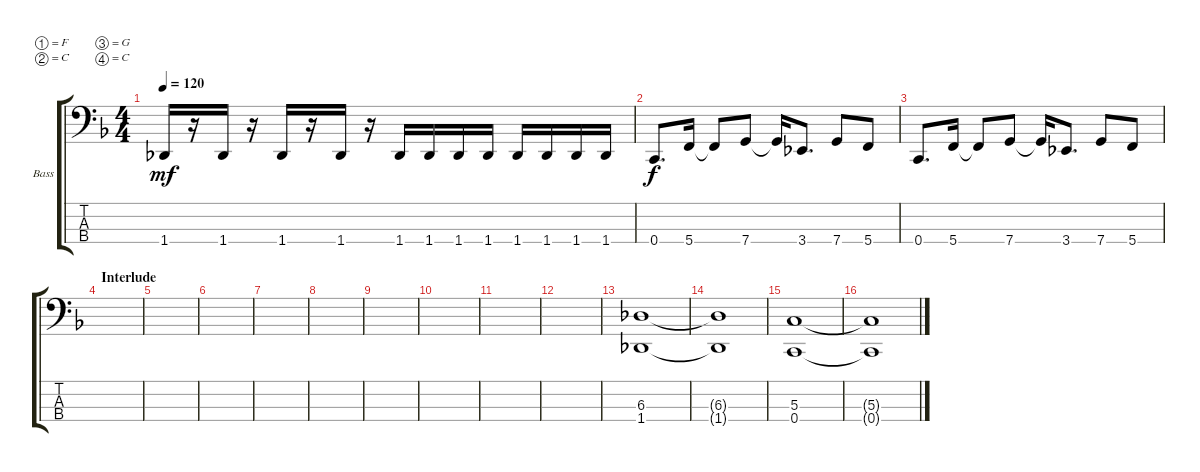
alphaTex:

\defaultSystemsLayout 4
\bracketExtendMode groupsimilarinstruments
\firstSystemTrackNameOrientation horizontal
\otherSystemsTrackNameOrientation horizontal
\track ("Electric Bass" "Bass") {instrument electricbassfinger}
\staff {score tabs}
\tuning (F2 C2 G1 C1)
\ts (4 4)
\tempo 120
\clef f4
\scale
0.333333
\ks f
1.4.16{dy mf} r.16 1.4.16 r.16 1.4.16 r.16 1.4.16 r.16 1.4.16 1.4.16 1.4.16 1.4.16 1.4.16 1.4.16 1.4.16 1.4.16 |
\scale
0.333333 0.4.8{d dy f} 5.4.16 5.4{t}.8 7.4.8 7.4{t}.16 3.4.8{d} 7.4.8 5.4.8 |
\scale
0.333333 0.4.8{d} 5.4.16 5.4{t}.8 7.4.8 7.4{t}.16 3.4.8{d} 7.4.8 5.4.8 |
\section ("" "Interlude")
\scale
0.333333 |
\scale
0.333333 |
\scale
0.333333 |
\scale
0.333333 |
\scale
0.333333 |
\scale
0.333333 |
\scale
0.333333 |
\scale
0.333333 |
\scale
0.333333 |
\scale
0.333333 (6.3 1.4).1 |
\scale
0.333333 (6.3{t} 1.4{t}).1 |
\scale
0.333333 (5.3 0.4).1 |
\scale
0.333333 (5.3{t} 0.4{t}).1
